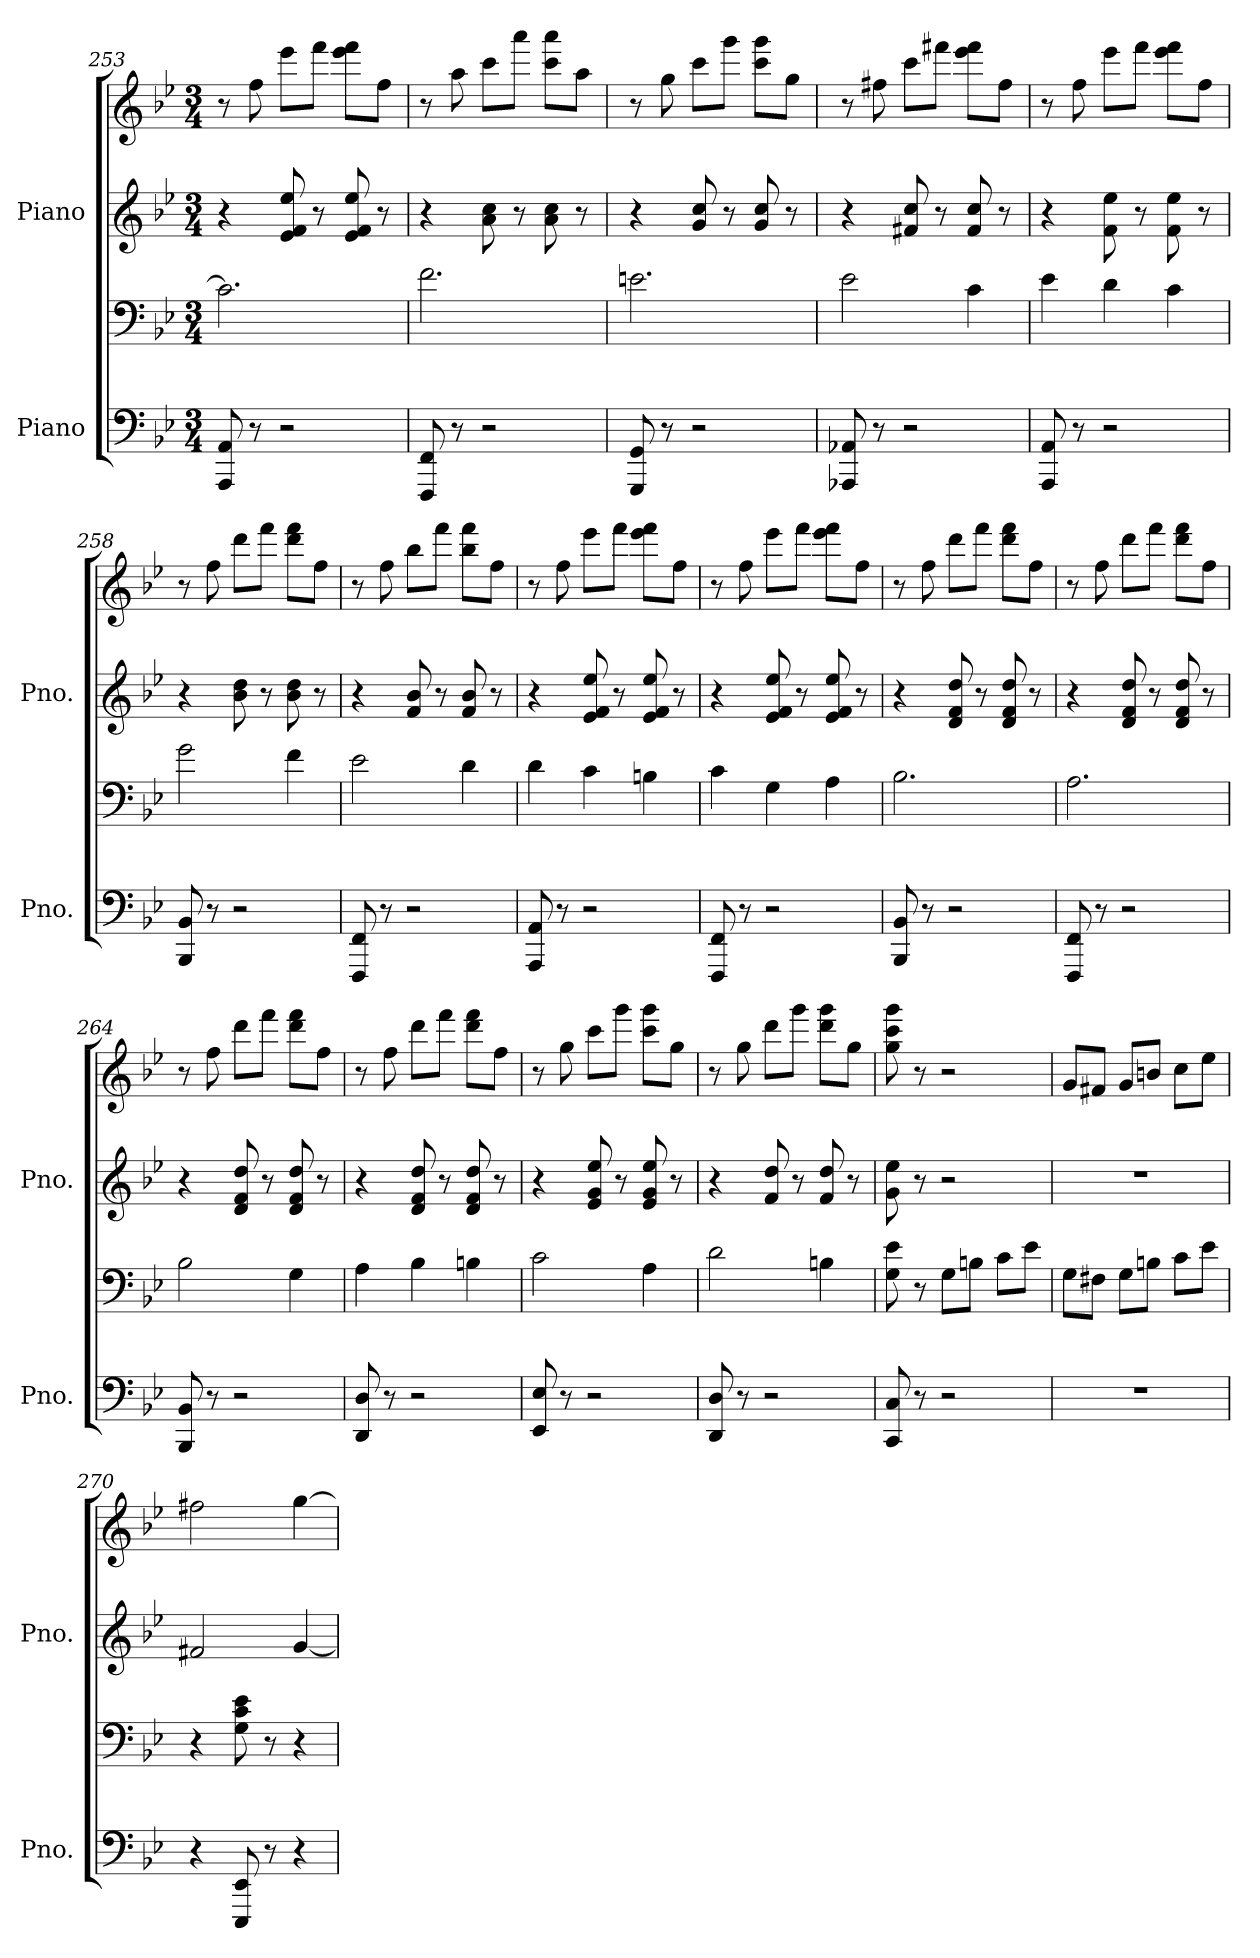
**kern	**kern	**kern	**kern
*part2	*part2	*part1	*part1
*staff4	*staff3	*staff2	*staff1
*I"Piano	*	*I"Piano	*
*I'Pno.	*	*I'Pno.	*
!!LO:LB:g=z
*clefF4	*clefF4	*clefG2	*clefG2
*k[b-e-]	*k[b-e-]	*k[b-e-]	*k[b-e-]
*M3/4	*M3/4	*M3/4	*M3/4
=253	=253	=253	=253
8AAA/ 8AA/	2.c\]	4r	8r
8r	.	.	8ff\
2r	.	8e-/ 8f/ 8ee-/	8eee-\L
.	.	8r	8fff\J
.	.	8e-/ 8f/ 8ee-/	8eee-\ 8fff\L
.	.	8r	8ff\J
=254	=254	=254	=254
8FFF/ 8FF/	2.f\	4r	8r
8r	.	.	8aa\
2r	.	8a\ 8cc\	8ccc\L
.	.	8r	8aaa\J
.	.	8a\ 8cc\	8ccc\ 8aaa\L
.	.	8r	8aa\J
=255	=255	=255	=255
8GGG/ 8GG/	2.en\	4r	8r
8r	.	.	8gg\
2r	.	8g/ 8cc/	8ccc\L
.	.	8r	8ggg\J
.	.	8g/ 8cc/	8ccc\ 8ggg\L
.	.	8r	8gg\J
=256	=256	=256	=256
8AAA-X/ 8AA-X/	2e-\	4r	8r
8r	.	.	8ff#X\
2r	.	8f#X/ 8cc/	8ccc\L
.	.	8r	8fff#X\J
.	4c\	8f#/ 8cc/	8eee-\ 8fff#\L
.	.	8r	8ff#\J
!!LO:LB:g=z
=257	=257	=257	=257
8AAA/ 8AA/	4e-\	4r	8r
8r	.	.	8ff\
2r	4d\	8f\ 8ee-\	8eee-\L
.	.	8r	8fff\J
.	4c\	8f\ 8ee-\	8eee-\ 8fff\L
.	.	8r	8ff\J
=258	=258	=258	=258
8BBB-/ 8BB-/	2g\	4r	8r
8r	.	.	8ff\
2r	.	8b-\ 8dd\	8ddd\L
.	.	8r	8fff\J
.	4f\	8b-\ 8dd\	8ddd\ 8fff\L
.	.	8r	8ff\J
=259	=259	=259	=259
8FFF/ 8FF/	2e-\	4r	8r
8r	.	.	8ff\
2r	.	8f/ 8b-/	8bb-\L
.	.	8r	8fff\J
.	4d\	8f/ 8b-/	8bb-\ 8fff\L
.	.	8r	8ff\J
=260	=260	=260	=260
8AAA/ 8AA/	4d\	4r	8r
8r	.	.	8ff\
2r	4c\	8e-/ 8f/ 8ee-/	8eee-\L
.	.	8r	8fff\J
.	4Bn\	8e-/ 8f/ 8ee-/	8eee-\ 8fff\L
.	.	8r	8ff\J
=261	=261	=261	=261
8FFF/ 8FF/	4c\	4r	8r
8r	.	.	8ff\
2r	4G\	8e-/ 8f/ 8ee-/	8eee-\L
.	.	8r	8fff\J
.	4A\	8e-/ 8f/ 8ee-/	8eee-\ 8fff\L
.	.	8r	8ff\J
!!LO:PB:g=z
=262	=262	=262	=262
8BBB-/ 8BB-/	2.B-\	4r	8r
8r	.	.	8ff\
2r	.	8d/ 8f/ 8dd/	8ddd\L
.	.	8r	8fff\J
.	.	8d/ 8f/ 8dd/	8ddd\ 8fff\L
.	.	8r	8ff\J
=263	=263	=263	=263
8FFF/ 8FF/	2.A\	4r	8r
8r	.	.	8ff\
2r	.	8d/ 8f/ 8dd/	8ddd\L
.	.	8r	8fff\J
.	.	8d/ 8f/ 8dd/	8ddd\ 8fff\L
.	.	8r	8ff\J
=264	=264	=264	=264
8BBB-/ 8BB-/	2B-\	4r	8r
8r	.	.	8ff\
2r	.	8d/ 8f/ 8dd/	8ddd\L
.	.	8r	8fff\J
.	4G\	8d/ 8f/ 8dd/	8ddd\ 8fff\L
.	.	8r	8ff\J
=265	=265	=265	=265
8DD/ 8D/	4A\	4r	8r
8r	.	.	8ff\
2r	4B-\	8d/ 8f/ 8dd/	8ddd\L
.	.	8r	8fff\J
.	4Bn\	8d/ 8f/ 8dd/	8ddd\ 8fff\L
.	.	8r	8ff\J
=266	=266	=266	=266
8EE-/ 8E-/	2c\	4r	8r
8r	.	.	8gg\
2r	.	8e-/ 8g/ 8ee-/	8ccc\L
.	.	8r	8ggg\J
.	4A\	8e-/ 8g/ 8ee-/	8ccc\ 8ggg\L
.	.	8r	8gg\J
!!LO:LB:g=z
=267	=267	=267	=267
8DD/ 8D/	2d\	4r	8r
8r	.	.	8gg\
2r	.	8f/ 8dd/	8ddd\L
.	.	8r	8ggg\J
.	4Bn\	8f/ 8dd/	8ddd\ 8ggg\L
.	.	8r	8gg\J
=268	=268	=268	=268
8CC/ 8C/	8G\ 8e-\	8g\ 8ee-\	8gg\ 8ccc\ 8ggg\
8r	8r	8r	8r
2r	8G\L	2r	2r
.	8Bn\J	.	.
.	8c\L	.	.
.	8e-\J	.	.
=269	=269	=269	=269
2.r	8G\L	2.r	8g/L
.	8F#X\J	.	8f#X/J
.	8G\L	.	8g/L
.	8Bn\J	.	8bn/J
.	8c\L	.	8cc\L
.	8e-\J	.	8ee-\J
=270	=270	=270	=270
4r	4r	2f#X/	2ff#X\
8EEE-/ 8EE-/	8G\ 8c\ 8e-\	.	.
8r	8r	.	.
4r	4r	[4g/	[4gg\
=	=	=	=
*-	*-	*-	*-
